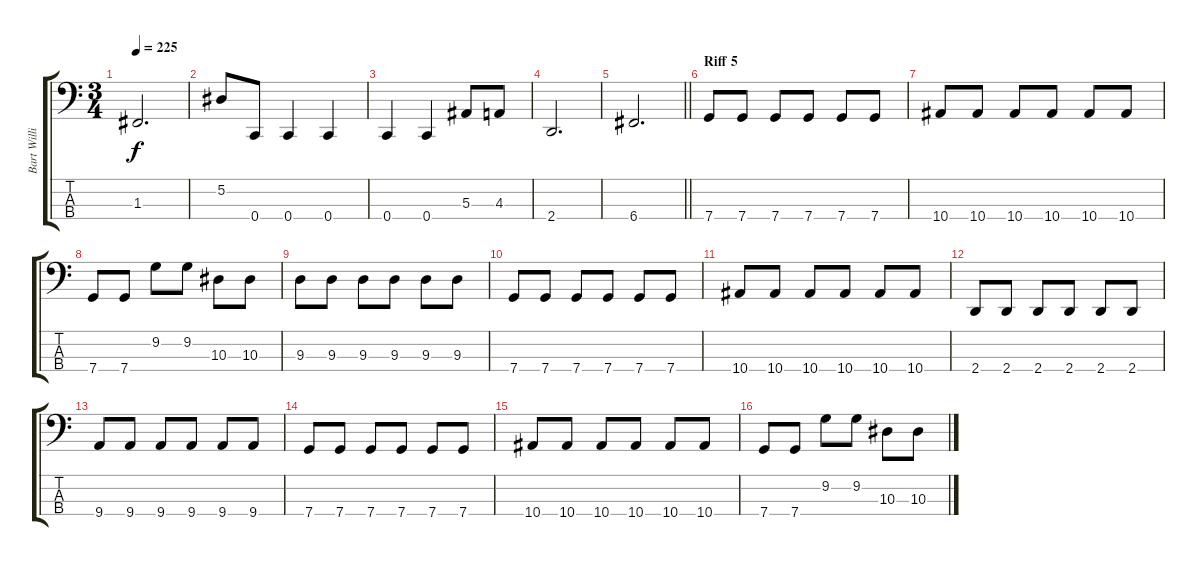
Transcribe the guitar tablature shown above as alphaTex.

\track ("Bart Williams" "Bart Willi") {instrument electricbassfinger}
\staff {score tabs}
\tuning (Eb2 Bb1 F1 C1) {hide}
\ts (3 4)
\tempo 225
\clef f4
\ks c
1.3.2{d dy f} |
5.2.8 0.4.8 0.4.4 0.4.4 |
0.4.4 0.4.4 5.3.8 4.3.8 |
2.4.2{d} |
\barLineRight lightlight
6.4.2{d} |
\section ("" "Riff 5")
7.4.8 7.4.8 7.4.8 7.4.8 7.4.8 7.4.8 |
10.4.8 10.4.8 10.4.8 10.4.8 10.4.8 10.4.8 |
7.4.8 7.4.8 9.2.8 9.2.8 10.3.8 10.3.8 |
9.3.8 9.3.8 9.3.8 9.3.8 9.3.8 9.3.8 |
7.4.8 7.4.8 7.4.8 7.4.8 7.4.8 7.4.8 |
10.4.8 10.4.8 10.4.8 10.4.8 10.4.8 10.4.8 |
2.4.8 2.4.8 2.4.8 2.4.8 2.4.8 2.4.8 |
9.4.8 9.4.8 9.4.8 9.4.8 9.4.8 9.4.8 |
7.4.8 7.4.8 7.4.8 7.4.8 7.4.8 7.4.8 |
10.4.8 10.4.8 10.4.8 10.4.8 10.4.8 10.4.8 |
7.4.8 7.4.8 9.2.8 9.2.8 10.3.8 10.3.8
